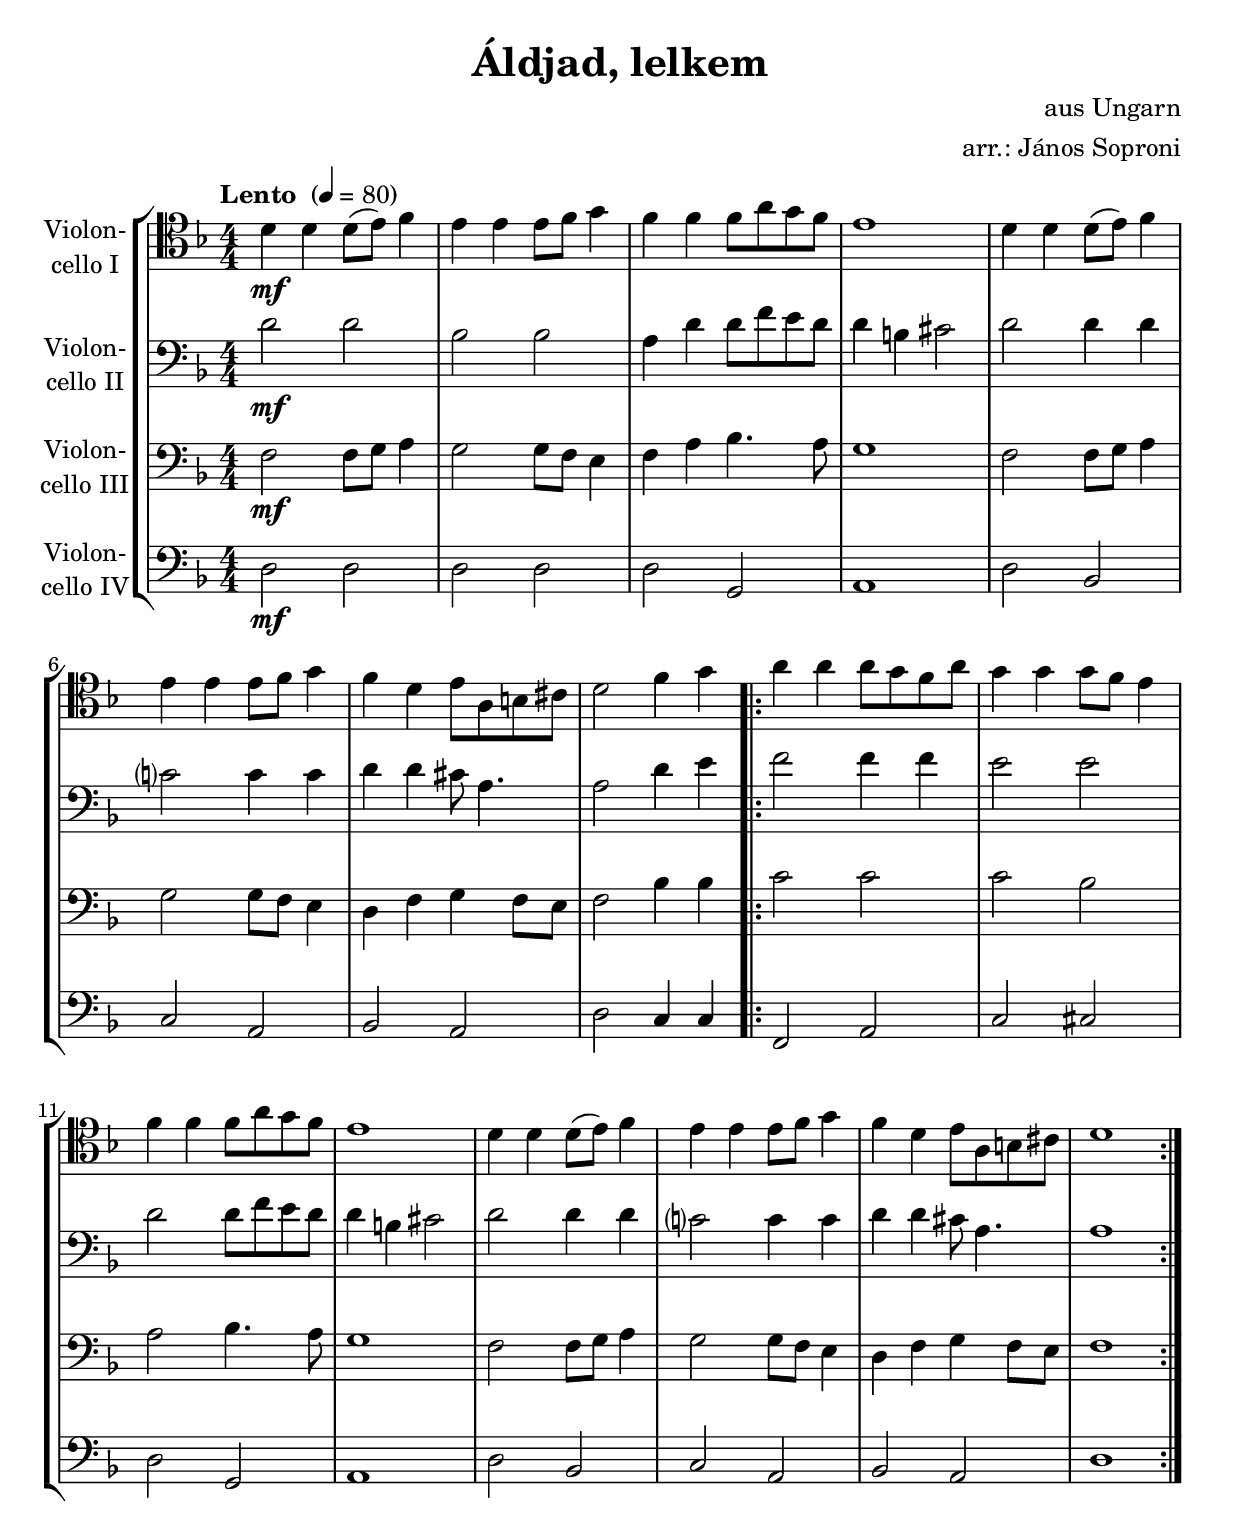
\version "2.18.2"
\include "deutsch.ly"
  
#(set-global-staff-size 22)

\header {
  title     = "Áldjad, lelkem"
  composer  = "aus Ungarn"
  arranger  = "arr.: János Soproni"
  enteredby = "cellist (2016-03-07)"
%  piece     = "()"
}

voiceconsts = {
  \time 4/4
  \key e \minor
  \clef "bass"
  \tempo "Lento " 4=80
 \numericTimeSignature
  \compressFullBarRests
  % Set default beaming for all staves
%  \set Timing.beamExceptions = #'()
%  \set Timing.baseMoment     = #(ly:make-moment 1 8)
%  \set Timing.beatStructure  = #'(1 1 1)
}

%mikl = "harpsichord"
mist = "trumpet"
% mist = "string ensemble 1"
%mikl = "accordion"
mikl = "concertina"
%miba = "bassoon"
%miba = "drawbar organ"
miba = "electric bass (finger)"

va = \relative c' {
  \voiceconsts
  \clef "tenor"

  e4\mf e e8( fis) g4
  fis fis fis8 g a4
  g g g8 h a g
  fis1

  e4 e e8( fis) g4
  fis fis fis8 g a4
  g e fis8 h, cis dis
  e2 g4 a
  
  \repeat volta 2 {
    h h h8 a g h
    a4 a a8 g fis4
    g g g8 h a g
    fis1

    e4 e e8( fis) g4
    fis fis fis8 g a4
    g e fis8 h, cis dis
    e1
  }
}

vb = \relative c' {
  \voiceconsts

  e2\mf e
  c c
  h4 e e8 g fis e
  e4 cis dis2

  e e4 e
  d?2 d4 d
  e e dis8 h4.
  h2 e4 fis
  
  \repeat volta 2 {
    g2 g4 g
    fis2 fis
    e e8 g fis e
    e4 cis dis2

    e e4 e
    d?2 d4 d
    e e dis8 h4.
    h1
  }
}

vc = \relative c' {
  \voiceconsts

  g2\mf g8 a h4
  a2 a8 g fis4
  g h c4. h8
  a1

  g2 g8 a h4
  a2 a8 g fis4
  e g a g8 fis
  g2 c4 c
  
  \repeat volta 2 {
    d2 d
    d c
    h c4. h8
    a1

    g2 g8 a h4
    a2 a8 g fis4
    e g a g8 fis
    g1
  }
}

vd = \relative c {
  \voiceconsts

  e2\mf e
  e e
  e a,
  h1

  e2 c
  d h
  c h
  e d4 d
  
  \repeat volta 2 {
    g,2 h
    d dis
    e a,
    h1

    e2 c
    d h
    c h
    e1
  }
}


music = \new StaffGroup <<
      \new Staff {
	\set Staff.midiInstrument = \mist
	\set Staff.instrumentName = \markup \center-column { "Violon-" "cello I" }
	\transpose e d { \va }
      }

      \new Staff {
	\set Staff.midiInstrument = \mist
	\set Staff.instrumentName = \markup \center-column { "Violon-" "cello II" }
	\transpose e d { \vb }
      }

      \new Staff {
	\set Staff.midiInstrument = \mist
	\set Staff.instrumentName = \markup \center-column { "Violon-" "cello III" }
	\transpose e d { \vc }
      }

      \new Staff {
	\set Staff.midiInstrument = \miba
	\set Staff.instrumentName = \markup \center-column { "Violon-" "cello IV" }
	\transpose e d { \vd }
      }
>>

\book {
  \score {
    \music
    \layout {}
  }

  \score {
    \unfoldRepeats \music

    \midi {
      \context {
        \Score
      }
    }
  }
}
